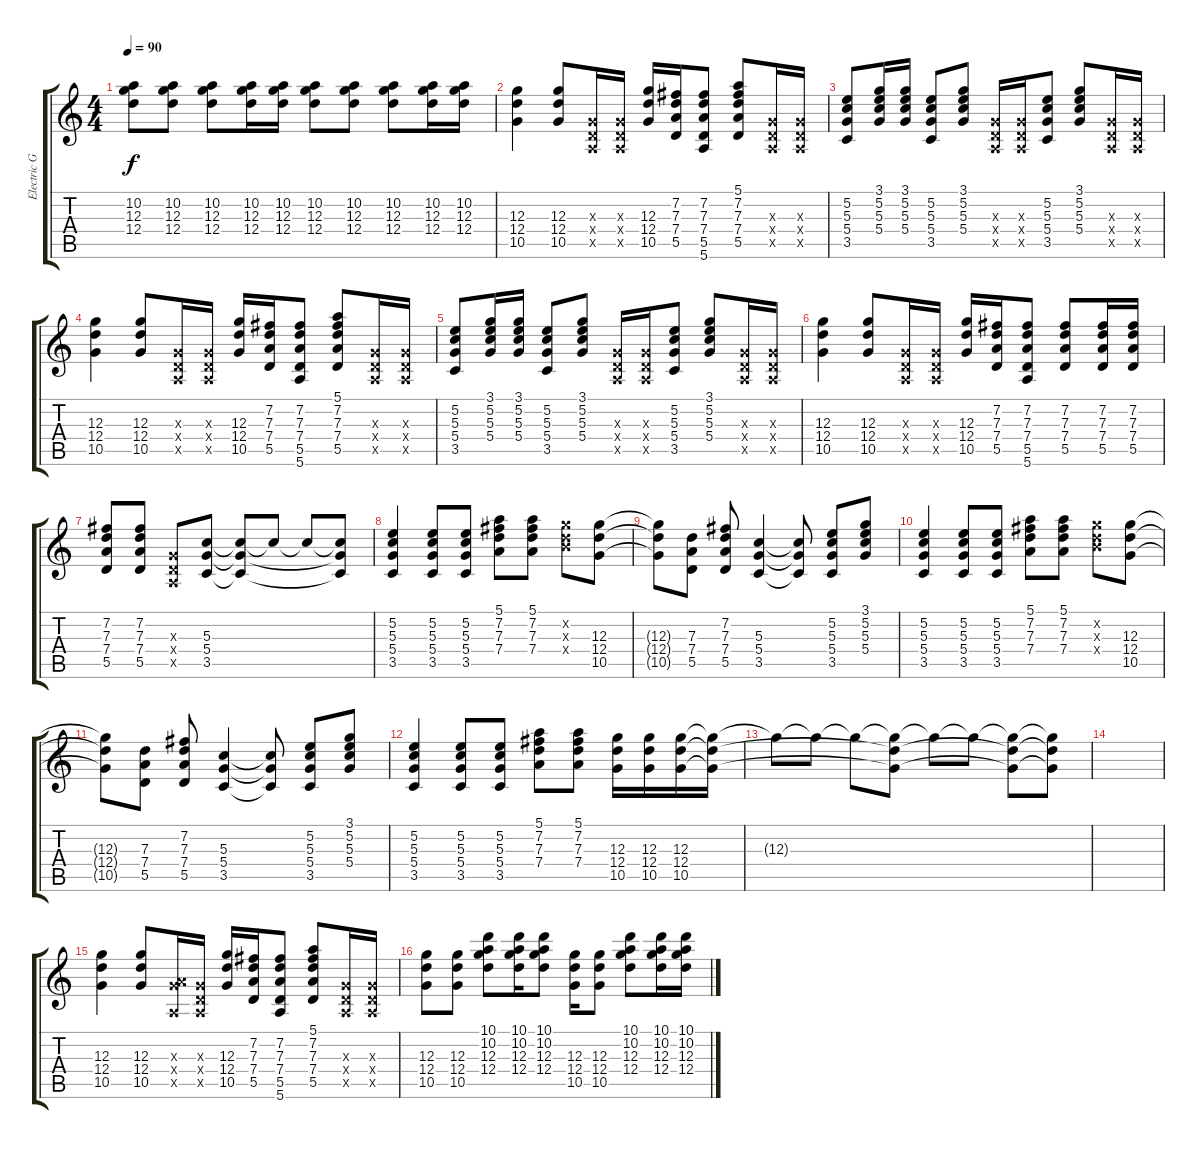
\track ("Electric Guitar" "Electric G") {instrument electricguitarclean}
\staff {score tabs}
\tuning (E4 B3 G3 D3 A2 E2) {hide}
\ts (4 4)
\tempo 90
\clef g2
\ks c
(10.2 12.3 12.4).8{dy f} (10.2 12.3 12.4).8 (10.2 12.3 12.4).8 (10.2 12.3 12.4).16 (10.2 12.3 12.4).16 (10.2 12.3 12.4).8 (10.2 12.3 12.4).8 (10.2 12.3 12.4).8 (10.2 12.3 12.4).16 (10.2 12.3 12.4).16 |
(12.3 12.4 10.5).4 (12.3 12.4 10.5).8 (0.3{x} 0.4{x} 0.5{x}).16 (0.3{x} 0.4{x} 0.5{x}).16 (12.3 12.4 10.5).16 (7.2 7.3 7.4 5.5).16 (7.2 7.3 7.4 5.5 5.6).8 (5.1 7.2 7.3 7.4 5.5).8 (0.3{x} 0.4{x} 0.5{x}).16 (0.3{x} 0.4{x} 0.5{x}).16 |
(5.2 5.3 5.4 3.5).8 (3.1 5.2 5.3 5.4).16 (3.1 5.2 5.3 5.4).16 (5.2 5.3 5.4 3.5).8 (3.1 5.2 5.3 5.4).8 (0.3{x} 0.4{x} 0.5{x}).16 (0.3{x} 0.4{x} 0.5{x}).16 (5.2 5.3 5.4 3.5).8 (3.1 5.2 5.3 5.4).8 (0.3{x} 0.4{x} 0.5{x}).16 (0.3{x} 0.4{x} 0.5{x}).16 |
(12.3 12.4 10.5).4 (12.3 12.4 10.5).8 (0.3{x} 0.4{x} 0.5{x}).16 (0.3{x} 0.4{x} 0.5{x}).16 (12.3 12.4 10.5).16 (7.2 7.3 7.4 5.5).16 (7.2 7.3 7.4 5.5 5.6).8 (5.1 7.2 7.3 7.4 5.5).8 (0.3{x} 0.4{x} 0.5{x}).16 (0.3{x} 0.4{x} 0.5{x}).16 |
(5.2 5.3 5.4 3.5).8 (3.1 5.2 5.3 5.4).16 (3.1 5.2 5.3 5.4).16 (5.2 5.3 5.4 3.5).8 (3.1 5.2 5.3 5.4).8 (0.3{x} 0.4{x} 0.5{x}).16 (0.3{x} 0.4{x} 0.5{x}).16 (5.2 5.3 5.4 3.5).8 (3.1 5.2 5.3 5.4).8 (0.3{x} 0.4{x} 0.5{x}).16 (0.3{x} 0.4{x} 0.5{x}).16 |
(12.3 12.4 10.5).4 (12.3 12.4 10.5).8 (0.3{x} 0.4{x} 0.5{x}).16 (0.3{x} 0.4{x} 0.5{x}).16 (12.3 12.4 10.5).16 (7.2 7.3 7.4 5.5).16 (7.2 7.3 7.4 5.5 5.6).8 (7.2 7.3 7.4 5.5).8 (7.2 7.3 7.4 5.5).16 (7.2 7.3 7.4 5.5).16 |
(7.2 7.3 7.4 5.5).8 (7.2 7.3 7.4 5.5).8 (0.3{x} 0.4{x} 0.5{x}).8 (5.3 5.4 3.5).8 (5.3{t} 5.4{t} 3.5{t}).8 5.3{t}.8 5.3{t}.8 (5.3{t} 5.4{t} 3.5{t}).8 |
(5.2 5.3 5.4 3.5).4 (5.2 5.3 5.4 3.5).8 (5.2 5.3 5.4 3.5).8 (5.1 7.2 7.3 7.4).8 (5.1 7.2 7.3 7.4).8 (0.2{x} 12.3{x} 12.4{x}).8 (12.3 12.4 10.5).8 |
(12.3{t} 12.4{t} 10.5{t}).8 (7.3 7.4 5.5).8 (7.2 7.3 7.4 5.5).8 (5.3 5.4 3.5).4 (5.3{t} 5.4{t} 3.5{t}).8 (5.2 5.3 5.4 3.5).8 (3.1 5.2 5.3 5.4).8 |
(5.2 5.3 5.4 3.5).4 (5.2 5.3 5.4 3.5).8 (5.2 5.3 5.4 3.5).8 (5.1 7.2 7.3 7.4).8 (5.1 7.2 7.3 7.4).8 (0.2{x} 12.3{x} 12.4{x}).8 (12.3 12.4 10.5).8 |
(12.3{t} 12.4{t} 10.5{t}).8 (7.3 7.4 5.5).8 (7.2 7.3 7.4 5.5).8 (5.3 5.4 3.5).4 (5.3{t} 5.4{t} 3.5{t}).8 (5.2 5.3 5.4 3.5).8 (3.1 5.2 5.3 5.4).8 |
(5.2 5.3 5.4 3.5).4 (5.2 5.3 5.4 3.5).8 (5.2 5.3 5.4 3.5).8 (5.1 7.2 7.3 7.4).8 (5.1 7.2 7.3 7.4).8 (12.3 12.4 10.5).16 (12.3 12.4 10.5).16 (12.3 12.4 10.5).16 (12.3{t} 12.4{t} 10.5{t}).16 |
12.3{t}.8 12.3{t}.8 12.3{t}.8 (12.3{t} 12.4{t} 10.5{t}).8 12.3{t}.8 12.3{t}.8 (12.3{t} 12.4{t} 10.5{t}).8 (12.3{t} 12.4{t} 10.5{t}).8 |
|
(12.3 12.4 10.5).4 (12.3 12.4 10.5).8 (0.3{x} 7.4{x} 0.5{x}).16 (0.3{x} 0.4{x} 0.5{x}).16 (12.3 12.4 10.5).16 (7.2 7.3 7.4 5.5).16 (7.2 7.3 7.4 5.5 5.6).8 (5.1 7.2 7.3 7.4 5.5).8 (0.3{x} 0.4{x} 0.5{x}).16 (0.3{x} 0.4{x} 0.5{x}).16 |
(12.3 12.4 10.5).8 (12.3 12.4 10.5).8 (10.1 10.2 12.3 12.4).8 (10.1 10.2 12.3 12.4).16 (10.1 10.2 12.3 12.4).8 (12.3 12.4 10.5).16 (12.3 12.4 10.5).8 (10.1 10.2 12.3 12.4).8 (10.1 10.2 12.3 12.4).16 (10.1 10.2 12.3 12.4).16
